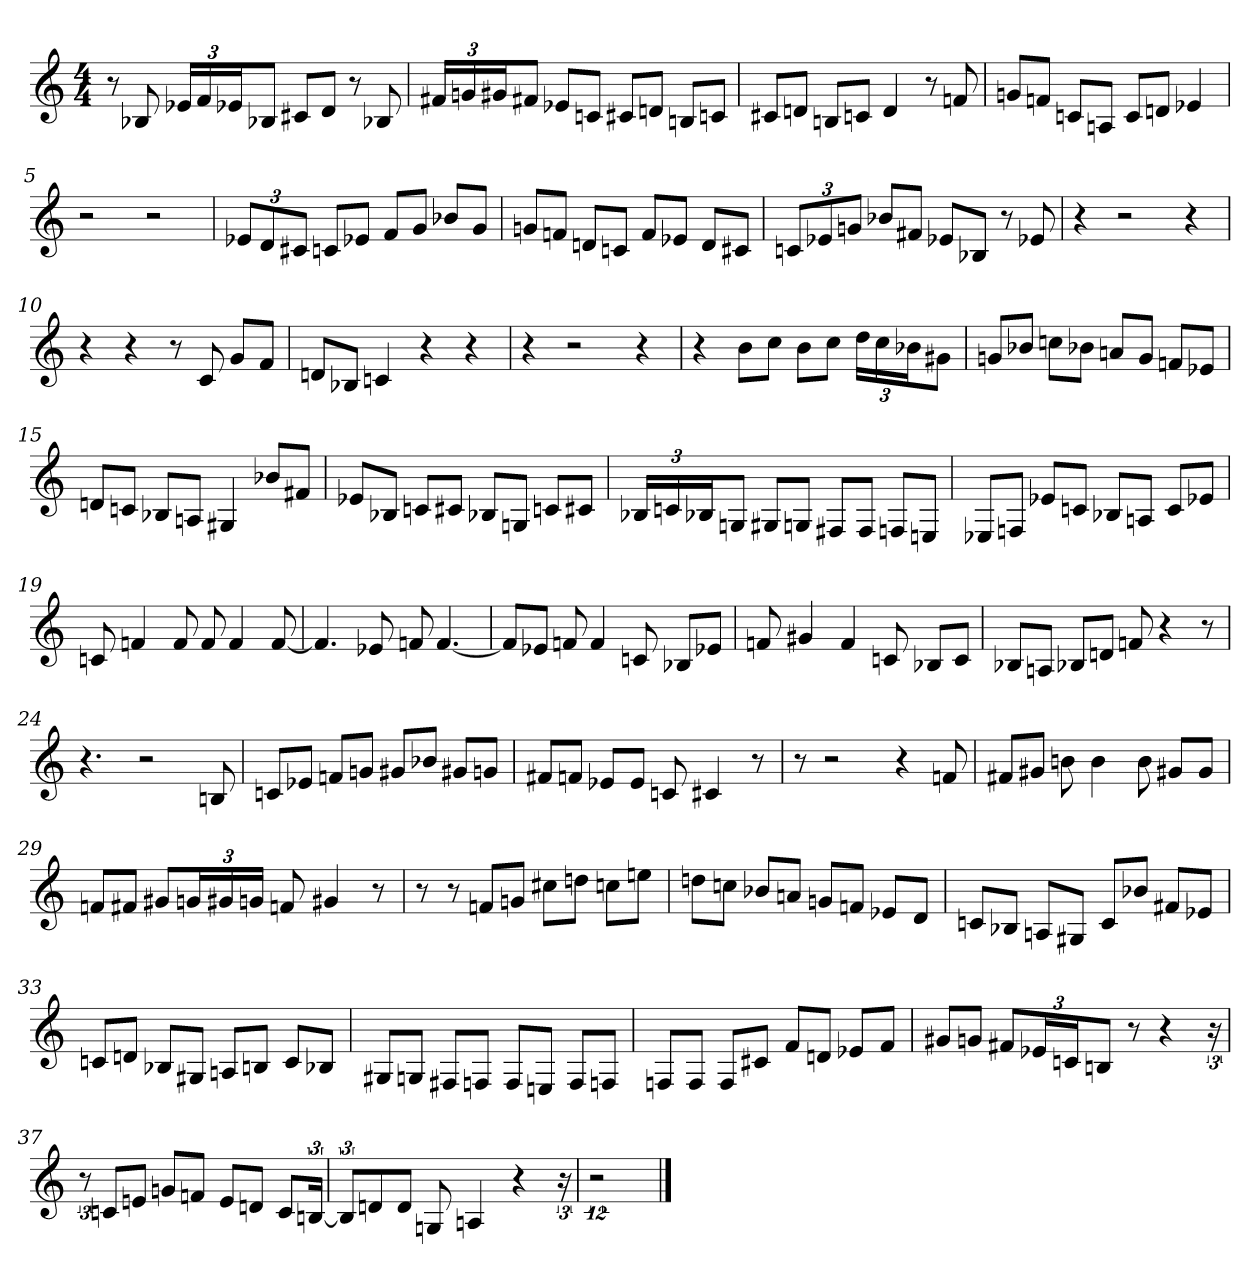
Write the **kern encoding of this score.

**kern
*part1
*staff1
*clefG2
*M4/4
=1
8r
8B-X
24e-X/LL
24f/
24e-X/J
8B-X/J
8c#X/L
8d/J
8r
8B-X
=2
24f#X/LL
24gn/
24g#X/J
8f#X/J
8e-X/L
8cn/J
8c#X/L
8dn/J
8Bn/L
8cn/J
=3
8c#X/L
8dn/J
8Bn/L
8cn/J
4d
8r
8fn
=4
8gn/L
8fn/J
8cn/L
8An/J
8c/L
8dn/J
4e-X
=5
2r
2r
=6
12e-X/L
12d/
12c#X/J
8cn/L
8e-X/J
8f/L
8g/J
8b-X/L
8g/J
=7
8gn/L
8fn/J
8dn/L
8cn/J
8f/L
8e-X/J
8d/L
8c#X/J
=8
12cn/L
12e-X/
12gn/J
8b-X/L
8f#X/J
8e-X/L
8B-X/J
8r
8e-X
=9
4r
2r
4r
=10
4r
4r
8r
8c
8g/L
8f/J
=11
8dn/L
8B-X/J
4cn
4r
4r
=12
4r
2r
4r
=13
4r
8b\L
8cc\J
8b\L
8cc\J
24dd\LL
24cc\
24b-X\J
8g#X\J
=14
8gn/L
8b-X/J
8ccn\L
8b-X\J
8an/L
8g/J
8fn/L
8e-X/J
=15
8dn/L
8cn/J
8B-X/L
8An/J
4G#X
8b-X/L
8f#X/J
=16
8e-X/L
8B-X/J
8cn/L
8c#X/J
8B-X/L
8Gn/J
8cn/L
8c#X/J
=17
24B-X/LL
24cn/
24B-X/J
8Gn/J
8G#X/L
8Gn/J
8F#X/L
8F#/J
8Fn/L
8En/J
=18
8E-X/L
8Fn/J
8e-X/L
8cn/J
8B-X/L
8An/J
8c/L
8e-X/J
=19
8cn
4fn
8f
8f
4f
[8f
=20
4.f]
8e-X
8fn
[4.f
=21
8f/L]
8e-X/J
8fn
4f
8cn
8B-X/L
8e-X/J
=22
8fn
4g#X
4f
8cn
8B-X/L
8c/J
=23
8B-X/L
8An/J
8B-X/L
8dn/J
8fn
4r
8r
=24
4.r
2r
8Bn
=25
8cn/L
8e-X/J
8fn/L
8gn/J
8g#X/L
8b-X/J
8g#X/L
8gn/J
=26
8f#X/L
8fn/J
8e-X/L
8e-/J
8cn
4c#X
8r
=27
8r
2r
4r
8fn
=28
8f#X/L
8g#X/J
8bn
4b
8b
8g#X/L
8g#/J
=29
8fn/L
8f#X/J
8g#X/L
24gn/L
24g#X/
24gn/JJ
8fn
4g#X
8r
=30
8r
8r
8fn/L
8gn/J
8cc#X\L
8ddn\J
8ccn\L
8een\J
=31
8ddn\L
8ccn\J
8b-X/L
8an/J
8gn/L
8fn/J
8e-X/L
8d/J
=32
8cn/L
8B-X/J
8An/L
8G#X/J
8c/L
8b-X/J
8f#X/L
8e-X/J
=33
8cn/L
8dn/J
8B-X/L
8G#X/J
8An/L
8Bn/J
8c/L
8B-X/J
=34
8G#X/L
8Gn/J
8F#X/L
8Fn/J
8F/L
8En/J
8F/L
8Fn/J
=35
8Fn/L
8F/J
8F/L
8c#X/J
8f/L
8dn/J
8e-X/L
8f/J
=36
8g#X/L
8gn/J
8f#X/L
24e-X/L
24cn/J
8Bn/J
8r
4r
24r
=37
12r
8cn/L
8en/J
8gn/L
8fn/J
8e/L
8dn/J
8c/L
[24Bn/Jk
=38
12B/L]
8dn/
8d/J
8Gn
4An
4r
24r
=39
24%11r
==
*-
